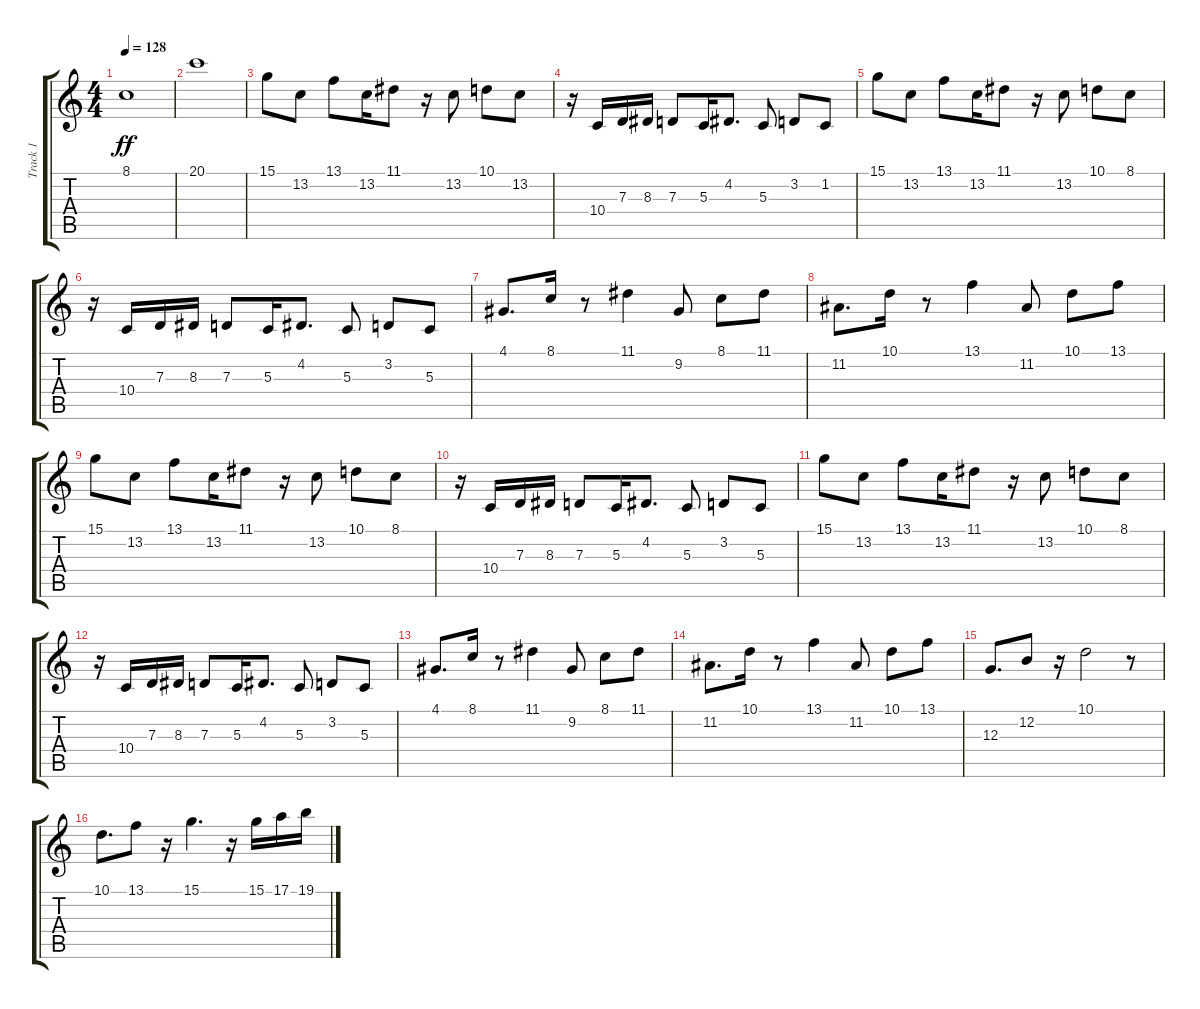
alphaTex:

\track ("Track 1" "Track 1") {instrument acousticgrandpiano}
\staff {score tabs}
\tuning (E4 B3 G3 D3 A2 E2) {hide}
\ts (4 4)
\tempo 128
\clef g2
\ks c
8.1.1{dy ff instrument violin} |
20.1.1 |
15.1.8{instrument acousticgrandpiano} 13.2.8 13.1.8 13.2.16 11.1.8 r.16 13.2.8 10.1.8 13.2.8 |
r.16 10.4.16 7.3.16 8.3.16 7.3.8 5.3.16 4.2.8{d} 5.3.8 3.2.8 1.2.8 |
15.1.8 13.2.8 13.1.8 13.2.16 11.1.8 r.16 13.2.8 10.1.8 8.1.8 |
r.16 10.4.16 7.3.16 8.3.16 7.3.8 5.3.16 4.2.8{d} 5.3.8 3.2.8 5.3.8 |
4.1.8{d} 8.1.16 r.8 11.1.4 9.2.8 8.1.8 11.1.8 |
11.2.8{d} 10.1.16 r.8 13.1.4 11.2.8 10.1.8 13.1.8 |
15.1.8 13.2.8 13.1.8 13.2.16 11.1.8 r.16 13.2.8 10.1.8 8.1.8 |
r.16 10.4.16 7.3.16 8.3.16 7.3.8 5.3.16 4.2.8{d} 5.3.8 3.2.8 5.3.8 |
15.1.8 13.2.8 13.1.8 13.2.16 11.1.8 r.16 13.2.8 10.1.8 8.1.8 |
r.16 10.4.16 7.3.16 8.3.16 7.3.8 5.3.16 4.2.8{d} 5.3.8 3.2.8 5.3.8 |
4.1.8{d} 8.1.16 r.8 11.1.4 9.2.8 8.1.8 11.1.8 |
11.2.8{d} 10.1.16 r.8 13.1.4 11.2.8 10.1.8 13.1.8 |
12.3.8{d} 12.2.8 r.16 10.1.2 r.8 |
10.1.8{d} 13.1.8 r.16 15.1.4{d} r.16 15.1.16 17.1.16 19.1.16
